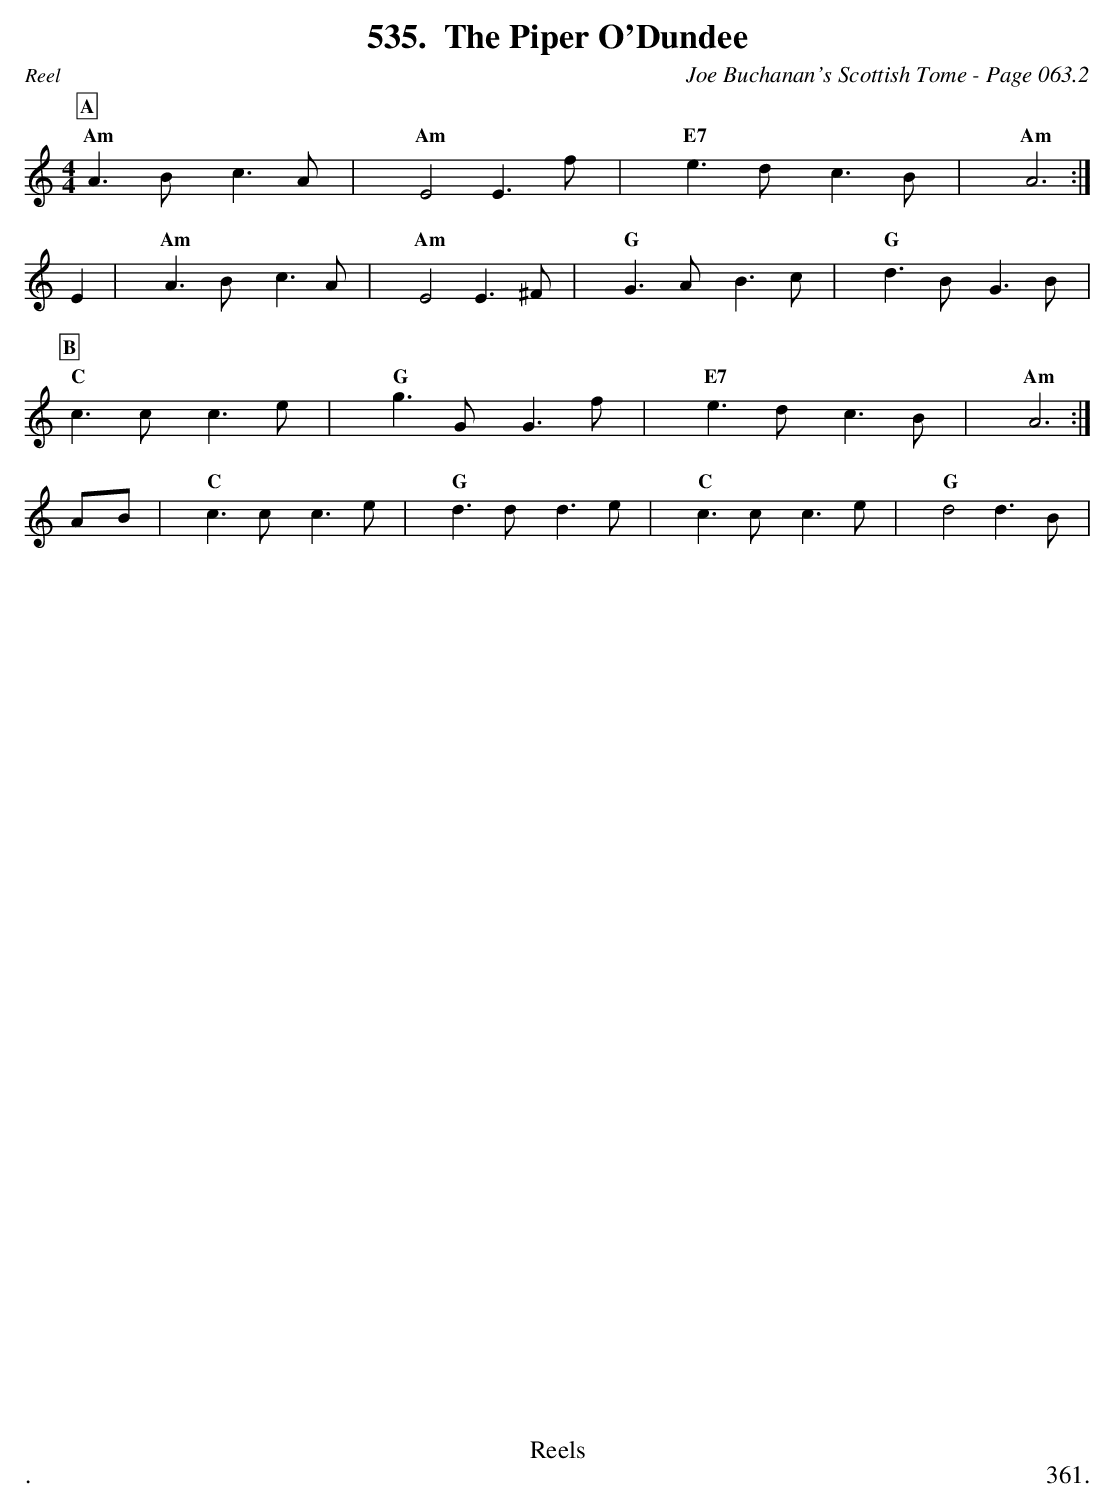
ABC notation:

X:1
T:Piper O'Dundee, The
C:Joe Buchanan's Scottish Tome - Page 063.2
L:1/4
M:4/4
K:Am
P:A
"Am"A3/2B/2 c3/2A/2|"Am"E2 E3/2f/2|"E7"e3/2d/2 c3/2B/2|"Am"A3:|
E|"Am"A3/2B/2 c3/2A/2|"Am"E2 E3/2^F/2|"G"G3/2A/2 B3/2c/2|"G"d3/2B/2 G3/2B/2|
P:B
"C"c3/2c/2 c3/2e/2|"G"g3/2G/2 G3/2f/2|"E7"e3/2d/2 c3/2B/2|"Am"A3:|
A/2B/2|"C"c3/2c/2 c3/2e/2|"G"d3/2d/2 d3/2e/2|"C"c3/2c/2 c3/2e/2|"G"d2 d3/2B/2|
